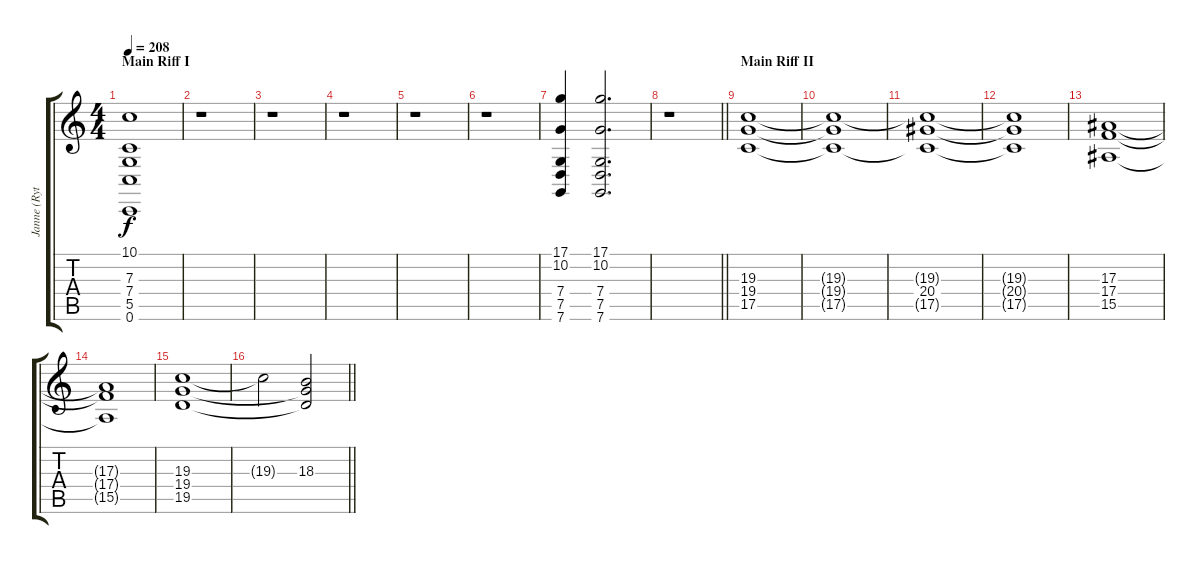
\track ("Janne (Rythm)" "Janne (Ryt") {instrument stringensemble1}
\staff {score tabs}
\tuning (D4 A3 F3 C3 G2 C2) {hide}
\ts (4 4)
\section ("" "Main Riff I")
\tempo 208
\clef g2
\ks c
(10.1 7.3 7.4 5.5 0.6).1{dy f volume 16 balance 8 instrument orchestrahit} |
r.1 |
r.1 |
r.1 |
r.1 |
r.1 |
(17.1 10.2 7.4 7.5 7.6).4 (17.1 10.2 7.4 7.5 7.6).2{d} |
\barLineRight lightlight
r.1 |
\section ("" "Main Riff II")
(19.3 19.4 17.5).1{volume 7 balance 8 instrument stringensemble1} |
(19.3{t} 19.4{t} 17.5{t}).1 |
(19.3{t} 20.4 17.5{t}).1 |
(19.3{t} 20.4{t} 17.5{t}).1 |
(17.3 17.4 15.5).1 |
(17.3{t} 17.4{t} 15.5{t}).1 |
(19.3 19.4 19.5).1 |
\barLineRight lightlight
19.3{t}.2 (18.3 19.4{t} 19.5{t}).2
